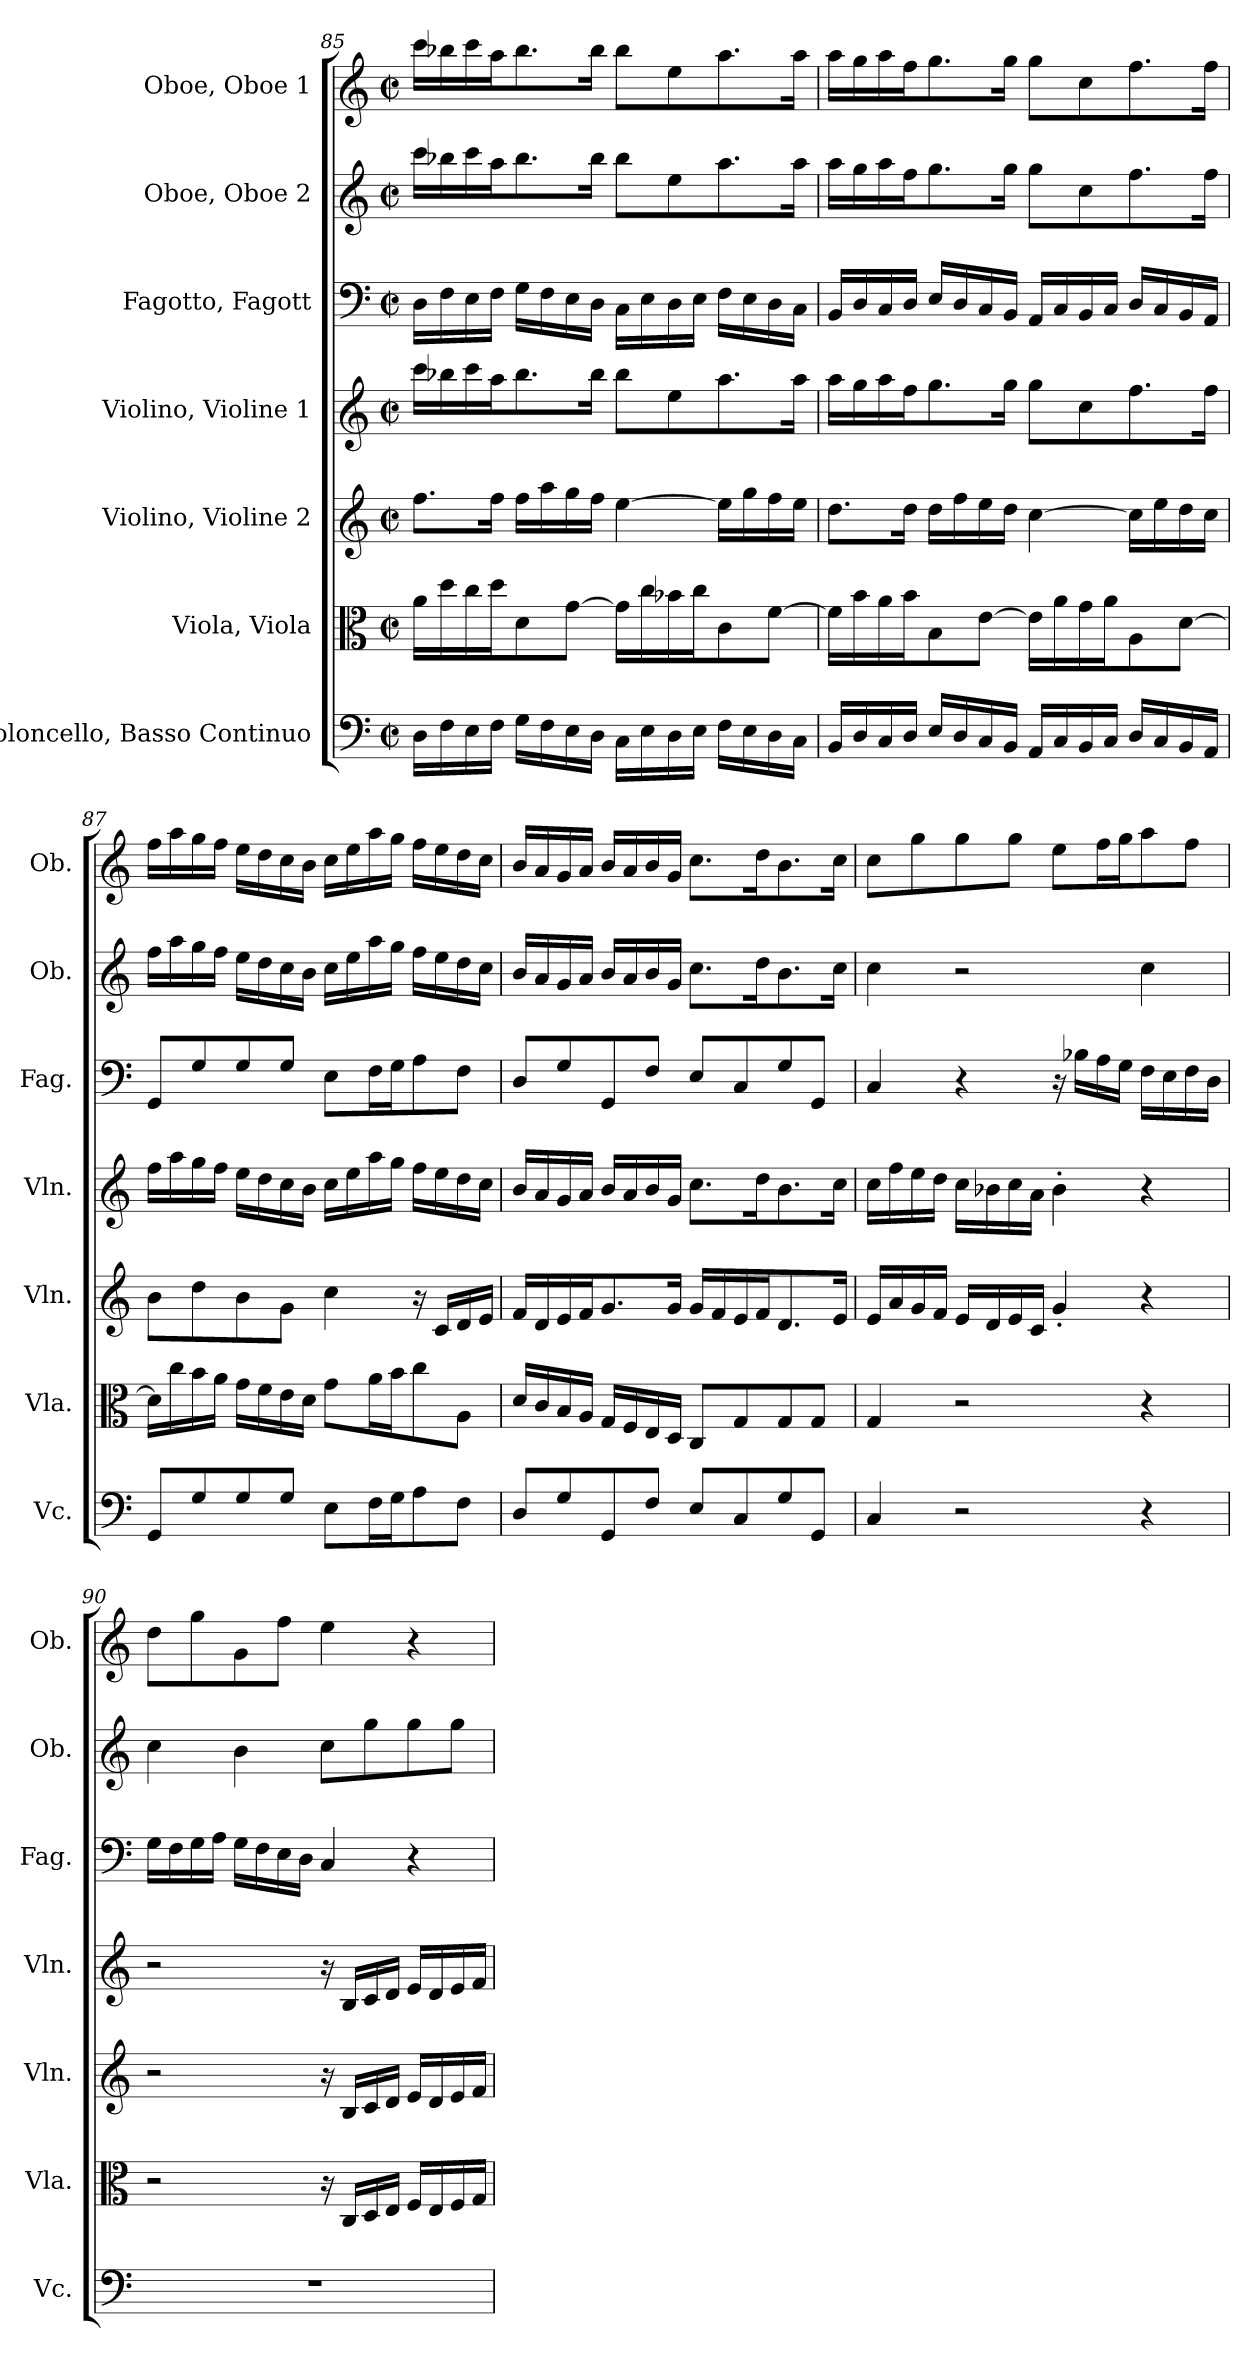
**kern	**kern	**kern	**kern	**kern	**kern	**kern
*part7	*part6	*part5	*part4	*part3	*part2	*part1
*staff7	*staff6	*staff5	*staff4	*staff3	*staff2	*staff1
*I"Violoncello, Basso Continuo	*I"Viola, Viola	*I"Violino, Violine 2	*I"Violino, Violine 1	*I"Fagotto, Fagott	*I"Oboe, Oboe 2	*I"Oboe, Oboe 1
*I'Vc.	*I'Vla.	*I'Vln.	*I'Vln.	*I'Fag.	*I'Ob.	*I'Ob.
*clefF4	*clefC3	*clefG2	*clefG2	*clefF4	*clefG2	*clefG2
*k[]	*k[]	*k[]	*k[]	*k[]	*k[]	*k[]
*M2/2	*M2/2	*M2/2	*M2/2	*M2/2	*M2/2	*M2/2
*met(c|)	*met(c|)	*met(c|)	*met(c|)	*met(c|)	*met(c|)	*met(c|)
=85	=85	=85	=85	=85	=85	=85
16D\LL	16a\LL	8.ff\L	16ccc\LL	16D\LL	16ccc\LL	16ccc\LL
16F\	16dd\	.	16bb-X\	16F\	16bb-X\	16bb-X\
16E\	16cc\	.	16ccc\	16E\	16ccc\	16ccc\
16F\JJ	16dd\J	16ff\Jk	16aa\J	16F\JJ	16aa\J	16aa\J
16G\LL	8d\	16ff\LL	8.bb-\	16G\LL	8.bb-\	8.bb-\
16F\	.	16aa\	.	16F\	.	.
16E\	[8g\J	16gg\	.	16E\	.	.
16D\JJ	.	16ff\JJ	16bb-\Jk	16D\JJ	16bb-\Jk	16bb-\Jk
16C\LL	16g\LL]	[4ee\	8bb-\L	16C\LL	8bb-\L	8bb-\L
16E\	16cc\	.	.	16E\	.	.
16D\	16b-X\	.	8ee\	16D\	8ee\	8ee\
16E\JJ	16cc\J	.	.	16E\JJ	.	.
16F\LL	8c\	16ee\LL]	8.aa\	16F\LL	8.aa\	8.aa\
16E\	.	16gg\	.	16E\	.	.
16D\	[8f\J	16ff\	.	16D\	.	.
16C\JJ	.	16ee\JJ	16aa\Jk	16C\JJ	16aa\Jk	16aa\Jk
!!LO:LB:g=z
=86	=86	=86	=86	=86	=86	=86
16BB/LL	16f\LL]	8.dd\L	16aa\LL	16BB/LL	16aa\LL	16aa\LL
16D/	16b\	.	16gg\	16D/	16gg\	16gg\
16C/	16a\	.	16aa\	16C/	16aa\	16aa\
16D/JJ	16b\J	16dd\Jk	16ff\J	16D/JJ	16ff\J	16ff\J
16E/LL	8B\	16dd\LL	8.gg\	16E/LL	8.gg\	8.gg\
16D/	.	16ff\	.	16D/	.	.
16C/	[8e\J	16ee\	.	16C/	.	.
16BB/JJ	.	16dd\JJ	16gg\Jk	16BB/JJ	16gg\Jk	16gg\Jk
16AA/LL	16e\LL]	[4cc\	8gg\L	16AA/LL	8gg\L	8gg\L
16C/	16a\	.	.	16C/	.	.
16BB/	16g\	.	8cc\	16BB/	8cc\	8cc\
16C/JJ	16a\J	.	.	16C/JJ	.	.
16D/LL	8A\	16cc\LL]	8.ff\	16D/LL	8.ff\	8.ff\
16C/	.	16ee\	.	16C/	.	.
16BB/	[8d\J	16dd\	.	16BB/	.	.
16AA/JJ	.	16cc\JJ	16ff\Jk	16AA/JJ	16ff\Jk	16ff\Jk
=87	=87	=87	=87	=87	=87	=87
8GG/L	16d\LL]	8b\L	16ff\LL	8GG/L	16ff\LL	16ff\LL
.	16cc\	.	16aa\	.	16aa\	16aa\
8G/	16b\	8dd\	16gg\	8G/	16gg\	16gg\
.	16a\JJ	.	16ff\JJ	.	16ff\JJ	16ff\JJ
8G/	16g\LL	8b\	16ee\LL	8G/	16ee\LL	16ee\LL
.	16f\	.	16dd\	.	16dd\	16dd\
8G/J	16e\	8g\J	16cc\	8G/J	16cc\	16cc\
.	16d\JJ	.	16b\JJ	.	16b\JJ	16b\JJ
8E\L	8g\L	4cc\	16cc\LL	8E\L	16cc\LL	16cc\LL
.	.	.	16ee\	.	16ee\	16ee\
16F\L	16a\L	.	16aa\	16F\L	16aa\	16aa\
16G\J	16b\J	.	16gg\JJ	16G\J	16gg\JJ	16gg\JJ
8A\	8cc\	16r	16ff\LL	8A\	16ff\LL	16ff\LL
.	.	16c/LL	16ee\	.	16ee\	16ee\
8F\J	8A\J	16d/	16dd\	8F\J	16dd\	16dd\
.	.	16e/JJ	16cc\JJ	.	16cc\JJ	16cc\JJ
=88	=88	=88	=88	=88	=88	=88
8D/L	16d/LL	16f/LL	16b/LL	8D/L	16b/LL	16b/LL
.	16c/	16d/	16a/	.	16a/	16a/
8G/	16B/	16e/	16g/	8G/	16g/	16g/
.	16A/JJ	16f/J	16a/JJ	.	16a/JJ	16a/JJ
8GG/	16G/LL	8.g/	16b/LL	8GG/	16b/LL	16b/LL
.	16F/	.	16a/	.	16a/	16a/
8F/J	16E/	.	16b/	8F/J	16b/	16b/
.	16D/JJ	16g/Jk	16g/JJ	.	16g/JJ	16g/JJ
8E/L	8C/L	16g/LL	8.cc\L	8E/L	8.cc\L	8.cc\L
.	.	16f/	.	.	.	.
8C/	8G/	16e/	.	8C/	.	.
.	.	16f/J	16dd\K	.	16dd\K	16dd\K
8G/	8G/	8.d/	8.b\	8G/	8.b\	8.b\
8GG/J	8G/J	.	.	8GG/J	.	.
.	.	16e/Jk	16cc\Jk	.	16cc\Jk	16cc\Jk
!!LO:PB:g=z
=89	=89	=89	=89	=89	=89	=89
4C/	4G/	16e/LL	16cc\LL	4C/	4cc\	8cc\L
.	.	16a/	16ff\	.	.	.
.	.	16g/	16ee\	.	.	8gg\
.	.	16f/JJ	16dd\JJ	.	.	.
2r	2r	16e/LL	16cc\LL	4r	2r	8gg\
.	.	16d/	16b-X\	.	.	.
.	.	16e/	16cc\	.	.	8gg\J
.	.	16c/JJ	16a\JJ	.	.	.
.	.	4g'/	4b-'\	16r	.	8ee\L
.	.	.	.	16B-X\LL	.	.
.	.	.	.	16A\	.	16ff\L
.	.	.	.	16G\JJ	.	16gg\J
4r	4r	4r	4r	16F\LL	4cc\	8aa\
.	.	.	.	16E\	.	.
.	.	.	.	16F\	.	8ff\J
.	.	.	.	16D\JJ	.	.
=90	=90	=90	=90	=90	=90	=90
1r	2r	2r	2r	16G\LL	4cc\	8dd\L
.	.	.	.	16F\	.	.
.	.	.	.	16G\	.	8gg\
.	.	.	.	16A\JJ	.	.
.	.	.	.	16G\LL	4b\	8g\
.	.	.	.	16F\	.	.
.	.	.	.	16E\	.	8ff\J
.	.	.	.	16D\JJ	.	.
.	16r	16r	16r	4C/	8cc\L	4ee\
.	16C/LL	16B/LL	16B/LL	.	.	.
.	16D/	16c/	16c/	.	8gg\	.
.	16E/JJ	16d/JJ	16d/JJ	.	.	.
.	16F/LL	16e/LL	16e/LL	4r	8gg\	4r
.	16E/	16d/	16d/	.	.	.
.	16F/	16e/	16e/	.	8gg\J	.
.	16G/JJ	16f/JJ	16f/JJ	.	.	.
=	=	=	=	=	=	=
*-	*-	*-	*-	*-	*-	*-
